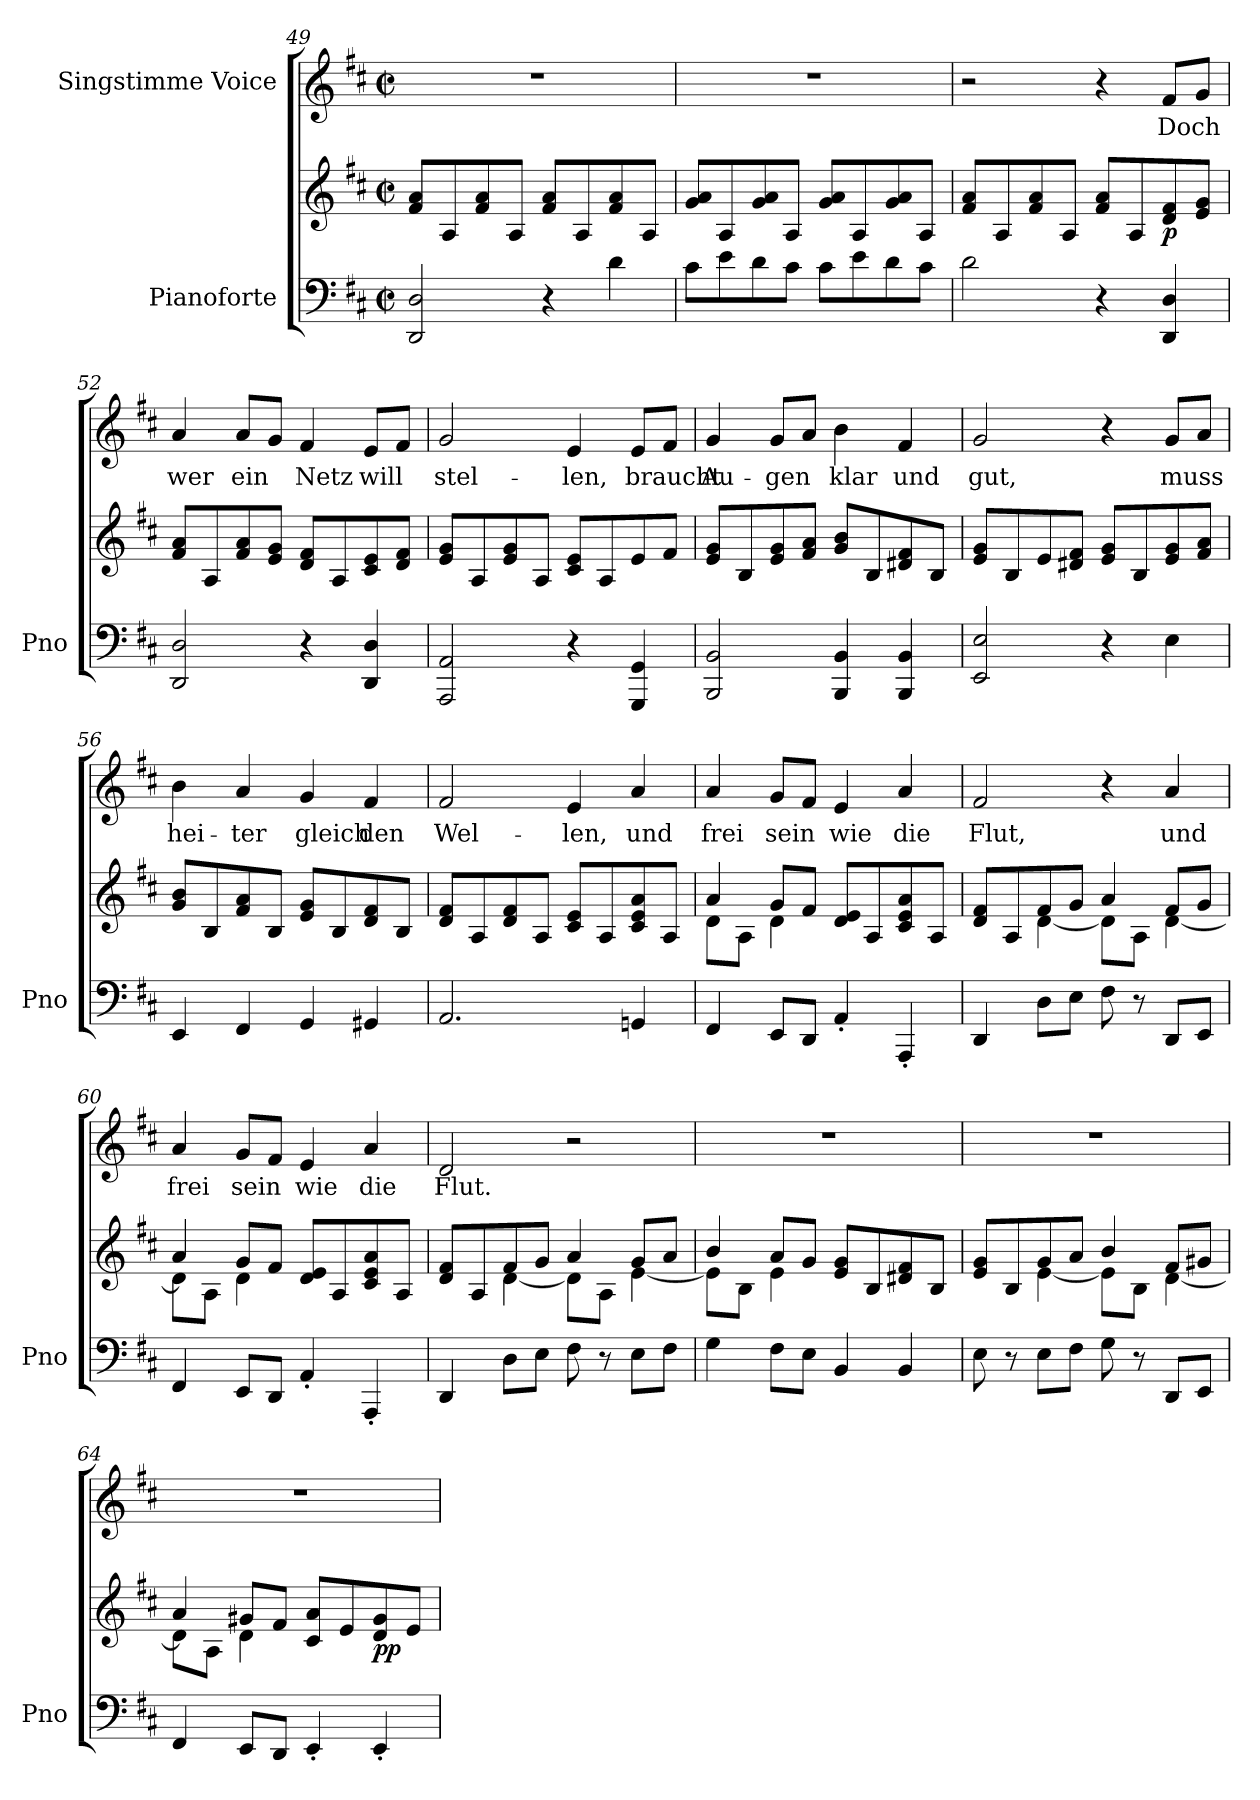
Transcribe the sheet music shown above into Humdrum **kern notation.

**kern	**kern	**dynam	**kern	**text
*part2	*part2	*part2	*part1	*part1
*staff3	*staff2	*staff2/3	*staff1	*staff1
*I"Pianoforte	*	*	*I"Singstimme            Voice	*
*I'Pno	*	*	*	*
*clefF4	*clefG2	*	*clefG2	*
*k[f#c#]	*k[f#c#]	*	*k[f#c#]	*
*M2/2	*M2/2	*	*M2/2	*
*met(c|)	*met(c|)	*	*met(c|)	*
=49	=49	=49	=49	=49
2DD/ 2D/	8f#/ 8a/L	.	1r	.
.	8A/	.	.	.
.	8f#/ 8a/	.	.	.
.	8A/J	.	.	.
4r	8f#/ 8a/L	.	.	.
.	8A/	.	.	.
4d\	8f#/ 8a/	.	.	.
.	8A/J	.	.	.
=50	=50	=50	=50	=50
8c#\L	8g/ 8a/L	.	1r	.
8e\	8A/	.	.	.
8d\	8g/ 8a/	.	.	.
8c#\J	8A/J	.	.	.
8c#\L	8g/ 8a/L	.	.	.
8e\	8A/	.	.	.
8d\	8g/ 8a/	.	.	.
8c#\J	8A/J	.	.	.
=51	=51	=51	=51	=51
2d\	8f#/ 8a/L	.	2r	.
.	8A/	.	.	.
.	8f#/ 8a/	.	.	.
.	8A/J	.	.	.
4r	8f#/ 8a/L	.	4r	.
.	8A/	.	.	.
!	!	!LO:DY:b	!	!
4DD/ 4D/	8d/ 8f#/	p	8f#/L	Doch
.	8e/ 8g/J	.	8g/J	.
=52	=52	=52	=52	=52
2DD/ 2D/	8f#/ 8a/L	.	4a/	wer
.	8A/	.	.	.
.	8f#/ 8a/	.	8a/L	ein
.	8e/ 8g/J	.	8g/J	.
4r	8d/ 8f#/L	.	4f#/	Netz
.	8A/	.	.	.
4DD/ 4D/	8c#/ 8e/	.	8e/L	will
.	8d/ 8f#/J	.	8f#/J	.
=53	=53	=53	=53	=53
2AAA/ 2AA/	8e/ 8g/L	.	2g/	stel-
.	8A/	.	.	.
.	8e/ 8g/	.	.	.
.	8A/J	.	.	.
4r	8c#/ 8e/L	.	4e/	-len,
.	8A/	.	.	.
4GGG/ 4GG/	8e/	.	8e/L	braucht
.	8f#/J	.	8f#/J	.
=54	=54	=54	=54	=54
2BBB/ 2BB/	8e/ 8g/L	.	4g/	Au-
.	8B/	.	.	.
.	8e/ 8g/	.	8g/L	-gen
.	8f#/ 8a/J	.	8a/J	.
4BBB/ 4BB/	8g/ 8b/L	.	4b\	klar
.	8B/	.	.	.
4BBB/ 4BB/	8d#X/ 8f#/	.	4f#/	und
.	8B/J	.	.	.
=55	=55	=55	=55	=55
2EE/ 2E/	8e/ 8g/L	.	2g/	gut,
.	8B/	.	.	.
.	8e/	.	.	.
.	8d#X/ 8f#/J	.	.	.
4r	8e/ 8g/L	.	4r	.
.	8B/	.	.	.
4E\	8e/ 8g/	.	8g/L	muss
.	8f#/ 8a/J	.	8a/J	.
=56	=56	=56	=56	=56
4EE/	8g/ 8b/L	.	4b\	hei-
.	8B/	.	.	.
4FF#/	8f#/ 8a/	.	4a/	-ter
.	8B/J	.	.	.
4GG/	8e/ 8g/L	.	4g/	gleich
.	8B/	.	.	.
4GG#X/	8d/ 8f#/	.	4f#/	den
.	8B/J	.	.	.
=57	=57	=57	=57	=57
2.AA/	8d/ 8f#/L	.	2f#/	Wel-
.	8A/	.	.	.
.	8d/ 8f#/	.	.	.
.	8A/J	.	.	.
.	8c#/ 8e/L	.	4e/	-len,
.	8A/	.	.	.
4GGn/	8c#/ 8e/ 8a/	.	4a/	und
.	8A/J	.	.	.
=58	=58	=58	=58	=58
*	*^	*	*	*
4FF#/	4a/	8d\L	.	4a/	frei
.	.	8A\J	.	.	.
8EE/L	8g/L	4d\	.	8g/L	sein
8DD/J	8f#/J	.	.	8f#/J	.
4AA'/	8d/ 8e/L	2ryy	.	4e/	wie
.	8A/	.	.	.	.
4AAA'/	8c#/ 8e/ 8a/	.	.	4a/	die
.	8A/J	.	.	.	.
=59	=59	=59	=59	=59	=59
4DD/	8d/ 8f#/L	4ryy	.	2f#/	Flut,
.	8A/	.	.	.	.
8D\L	8f#/	[4d\	.	.	.
8E\J	8g/J	.	.	.	.
8F#\	4a/	8d\L]	.	4r	.
8r	.	8A\J	.	.	.
8DD/L	8f#/L	[4d\	.	4a/	und
8EE/J	8g/J	.	.	.	.
=60	=60	=60	=60	=60	=60
4FF#/	4a/	8d\L]	.	4a/	frei
.	.	8A\J	.	.	.
8EE/L	8g/L	4d\	.	8g/L	sein
8DD/J	8f#/J	.	.	8f#/J	.
4AA'/	8d/ 8e/L	2ryy	.	4e/	wie
.	8A/	.	.	.	.
4AAA'/	8c#/ 8e/ 8a/	.	.	4a/	die
.	8A/J	.	.	.	.
=61	=61	=61	=61	=61	=61
4DD/	8d/ 8f#/L	4ryy	.	2d/	Flut.
.	8A/	.	.	.	.
8D\L	8f#/	[4d\	.	.	.
8E\J	8g/J	.	.	.	.
8F#\	4a/	8d\L]	.	2r	.
8r	.	8A\J	.	.	.
8E\L	8g/L	[4e\	.	.	.
8F#\J	8a/J	.	.	.	.
=62	=62	=62	=62	=62	=62
4G\	4b/	8e\L]	.	1r	.
.	.	8B\J	.	.	.
8F#\L	8a/L	4e\	.	.	.
8E\J	8g/J	.	.	.	.
4BB/	8e/ 8g/L	2ryy	.	.	.
.	8B/	.	.	.	.
4BB/	8d#X/ 8f#/	.	.	.	.
.	8B/J	.	.	.	.
=63	=63	=63	=63	=63	=63
8E\	8e/ 8g/L	4ryy	.	1r	.
8r	8B/	.	.	.	.
8E\L	8g/	[4e\	.	.	.
8F#\J	8a/J	.	.	.	.
8G\	4b/	8e\L]	.	.	.
8r	.	8B\J	.	.	.
8DD/L	8f#/L	[4d\	.	.	.
8EE/J	8g#X/J	.	.	.	.
=64	=64	=64	=64	=64	=64
4FF#/	4a/	8d\L]	.	1r	.
.	.	8A\J	.	.	.
8EE/L	8g#X/L	4d\	.	.	.
8DD/J	8f#/J	.	.	.	.
4EE'/	8c#/ 8a/L	2ryy	.	.	.
.	8e/	.	.	.	.
!	!	!	!LO:DY:b	!	!
4EE'/	8d/ 8g#/	.	pp	.	.
.	8e/J	.	.	.	.
*	*v	*v	*	*	*
=	=	=	=	=
*-	*-	*-	*-	*-
